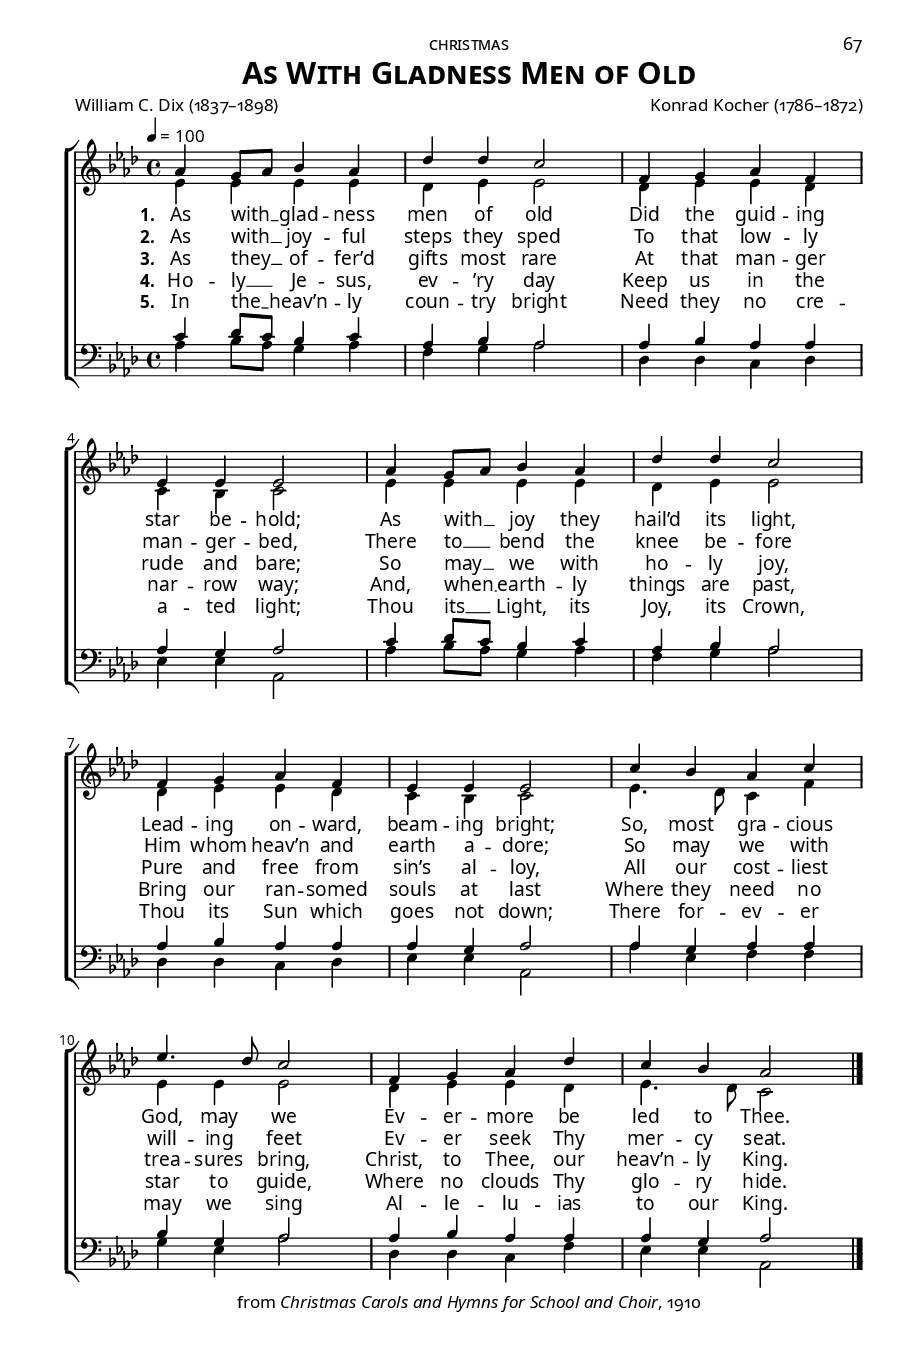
\version "2.14.2"
\include "util.ly"
\header {
  title = \markup{\override #'(font-name . "Garamond Premier Pro Semibold"){ \abs-fontsize #15 \smallCapsOldStyle"As With Gladness Men of Old"}}
  poet = \markup\oldStyleNum"William C. Dix (1837–1898)"
  composer = \markup\oldStyleNum"Konrad Kocher (1786–1872)"
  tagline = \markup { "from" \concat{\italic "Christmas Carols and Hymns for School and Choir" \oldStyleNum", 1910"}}
}
\paper {
  paper-height = 9\in
  paper-width = 6\in
  indent = 0\in
  %system-system-spacing = #'((basic-distance . 10) (padding . 0))
  ragged-last-bottom = ##f
  ragged-bottom = ##f
  two-sided = ##t
  inner-margin = 0.5\in
  outer-margin = 0.25\in
  top-margin = 0.25\in
  bottom-margin = 0.25\in
  first-page-number = #067
  print-first-page-number = ##t
  headerLine = \markup{\override #'(font-name . "Garamond Premier Pro") \smallCapsOldStyle"christmas"}
  oddHeaderMarkup = \markup\fill-line{
     \override #'(font-name . "Garamond Premier Pro")\abs-fontsize #8.5
     \combine 
        \fill-line{"" \on-the-fly #print-page-number-check-first
        \oldStylePageNum""
        }
        \fill-line{\headerLine}
  }
  evenHeaderMarkup = \markup {
     \override #'(font-name . "Garamond Premier Pro")\abs-fontsize #8.5
     \combine
        \on-the-fly #print-page-number-check-first
        \oldStylePageNum""
        \fill-line{\headerLine}
  }
}
#(set-global-staff-size 15) \paper{ #(define fonts (make-pango-font-tree "GoudyOlSt BT" "Garamond Premier Pro" "Garamond Premier Pro" (/ 15 20))) }
global = {
  \key aes \major
  \time 4/4
  \autoBeamOff
  \override DynamicLineSpanner #'staff-padding = #0.0
  \override DynamicLineSpanner #'Y-extent = #'(-1 . 1)
}

sopMusic = \relative c'' {
  \tempo 4 = 100
  aes4 g8[ aes] bes4 aes |
  des des c2 |
  f,4 g aes f | \break
  
  ees4 ees ees2 |
  aes4 g8[ aes] bes4 aes |
  des des c2 | \break
  
  f,4 g aes f |
  ees ees ees2 |
  c'4 bes aes c | \break
  
  ees4. des8 c2 |
  f,4 g aes des |
  c bes aes2 \bar "|."
}
sopWords = \lyricmode {
  
}

altoMusic = \relative c' {
  ees4 ees ees ees |
  des ees ees2 |
  des4 ees ees des |
  
  c bes c2 |
  ees4 ees ees ees |
  des ees ees2 |
  
  des4 ees ees des |
  c bes c2 |
  ees4. des8 c4 f |
  
  ees ees ees2 |
  des4 ees ees des |
  ees4. des8 c2 \bar "|."
}
altoWords = \lyricmode {
  \dropLyricsIX
  \set stanza = #"1. "
  As with __ glad -- ness men of old
  Did the guid -- ing star be -- hold;
  As with __ joy they hail’d its light,
  Lead -- ing on -- ward, beam -- ing bright;
  So, most gra -- cious God, may we
  Ev -- er -- more be led to Thee.
}
altoWordsII = \lyricmode {
  \dropLyricsIX
%\markup\italic
  \set stanza = #"2. "
  As with __ joy -- ful steps they sped
  To that low -- ly man -- ger -- bed,
  There to __ bend the knee be -- fore
  Him whom heav’n and earth a -- dore;
  So may we with will -- ing feet
  Ev -- er seek Thy mer -- cy seat.
}
altoWordsIII = \lyricmode {
  \dropLyricsIX
  \set stanza = #"3. "
  As they __ of -- fer’d gifts most rare
  At that man -- ger rude and bare;
  So may __ we with ho -- ly joy,
  Pure and free from sin’s al -- loy,
  All our cost -- liest trea -- sures bring,
  Christ, to Thee, our heav’n -- ly King.
}
altoWordsIV = \lyricmode {
  \dropLyricsIX
  \set stanza = #"4. "
  Ho -- ly __ Je -- sus, ev -- ’ry day
  Keep us in the nar -- row way;
  And, when __ earth -- ly things are past,
  Bring our ran -- somed souls at last
  Where they need no star to guide,
  Where no clouds Thy glo -- ry hide.
}
altoWordsV = \lyricmode {
  \dropLyricsIX
  \set stanza = #"5. "
  In the __ heav’n -- ly coun -- try bright
  Need they no cre -- a -- ted light;
  Thou its __ Light, its Joy, its Crown,
  Thou its Sun which goes not down;
  There for -- ev -- er may we sing
  Al -- le -- lu -- ias to our King.
}
altoWordsVI = \lyricmode {
}
tenorMusic = \relative c' {
  c4 des8[ c] bes4 c |
  aes bes aes2 |
  aes4 bes aes aes |
  
  aes g aes2 |
  c4 des8[ c] bes4 c |
  aes bes aes2 |
  
  aes4 bes aes aes |
  aes g aes2 |
  aes4 g aes aes |
  
  bes g aes2 |
  aes4 bes aes aes |
  aes g aes2 \bar "|."
}
tenorWords = \lyricmode {

}

bassMusic = \relative c' {
  aes4 bes8[ aes] g4 aes |
  f g aes2 |
  des,4 des c des |
  
  ees ees aes,2 |
  aes'4 bes8[ aes] g4 aes |
  f g aes2 |
  
  des,4 des c des |
  ees ees aes,2 |
  aes'4 ees f f |
  
  g ees aes2 |
  des,4 des c f |
  ees ees aes,2 \bar "|."
}
bassWords = \lyricmode {

}

\score {
  <<
   \new ChoirStaff <<
%    \new Lyrics = sopranos \with { \override VerticalAxisGroup #'nonstaff-relatedstaff-spacing = #'((basic-distance . 1)) }
    \new Staff = women <<
      \new Voice = "sopranos" { \voiceOne << \global \sopMusic >> }
      \new Voice = "altos" { \voiceTwo << \global \altoMusic >> }
    >>
    \new Lyrics \with { alignAboveContext = #"women" \override VerticalAxisGroup #'nonstaff-relatedstaff-spacing = #'((basic-distance . 1))} \lyricsto "sopranos" \sopWords
   \new Staff = men <<
      \clef bass
      \new Voice = "tenors" { \voiceOne << \global \tenorMusic >> }
      \new Voice = "basses" { \voiceTwo << \global \bassMusic >> }
    >>
    \new Lyrics = "altosVI"  \with { alignBelowContext = #"women" } \lyricsto "tenors" \altoWordsVI
    \new Lyrics = "altosV"  \with { alignBelowContext = #"women" } \lyricsto "tenors" \altoWordsV
    \new Lyrics = "altosIV"  \with { alignBelowContext = #"women" } \lyricsto "tenors" \altoWordsIV
    \new Lyrics = "altosIII"  \with { alignBelowContext = #"women" } \lyricsto "tenors" \altoWordsIII
    \new Lyrics = "altosII"  \with { alignBelowContext = #"women" } \lyricsto "tenors" \altoWordsII
    \new Lyrics = "altos"  \with { alignBelowContext = #"women" \override VerticalAxisGroup #'nonstaff-relatedstaff-spacing = #'((padding . -0.7)) } \lyricsto "tenors" \altoWords
    \new Lyrics \with { alignAboveContext = #"men" \override VerticalAxisGroup #'nonstaff-relatedstaff-spacing = #'((basic-distance . 1)) } \lyricsto "tenors" \tenorWords
    \new Lyrics \with { alignBelowContext = #"men" \override VerticalAxisGroup #'nonstaff-relatedstaff-spacing = #'((basic-distance . 1)) } \lyricsto "basses" \bassWords
  >>
%    \new PianoStaff << \new Staff { \new Voice { \pianoRH } } \new Staff { \clef "bass" \pianoLH } >>
  >>
  \layout {
    \context {
      \Score
      %\override SpacingSpanner #'base-shortest-duration = #(ly:make-moment 1 8)
      %\override SpacingSpanner #'common-shortest-duration = #(ly:make-moment 1 4)
    }
    \context {
      % Remove all empty staves
      % \Staff \RemoveEmptyStaves \override VerticalAxisGroup #'remove-first = ##t
    }
  }
}
